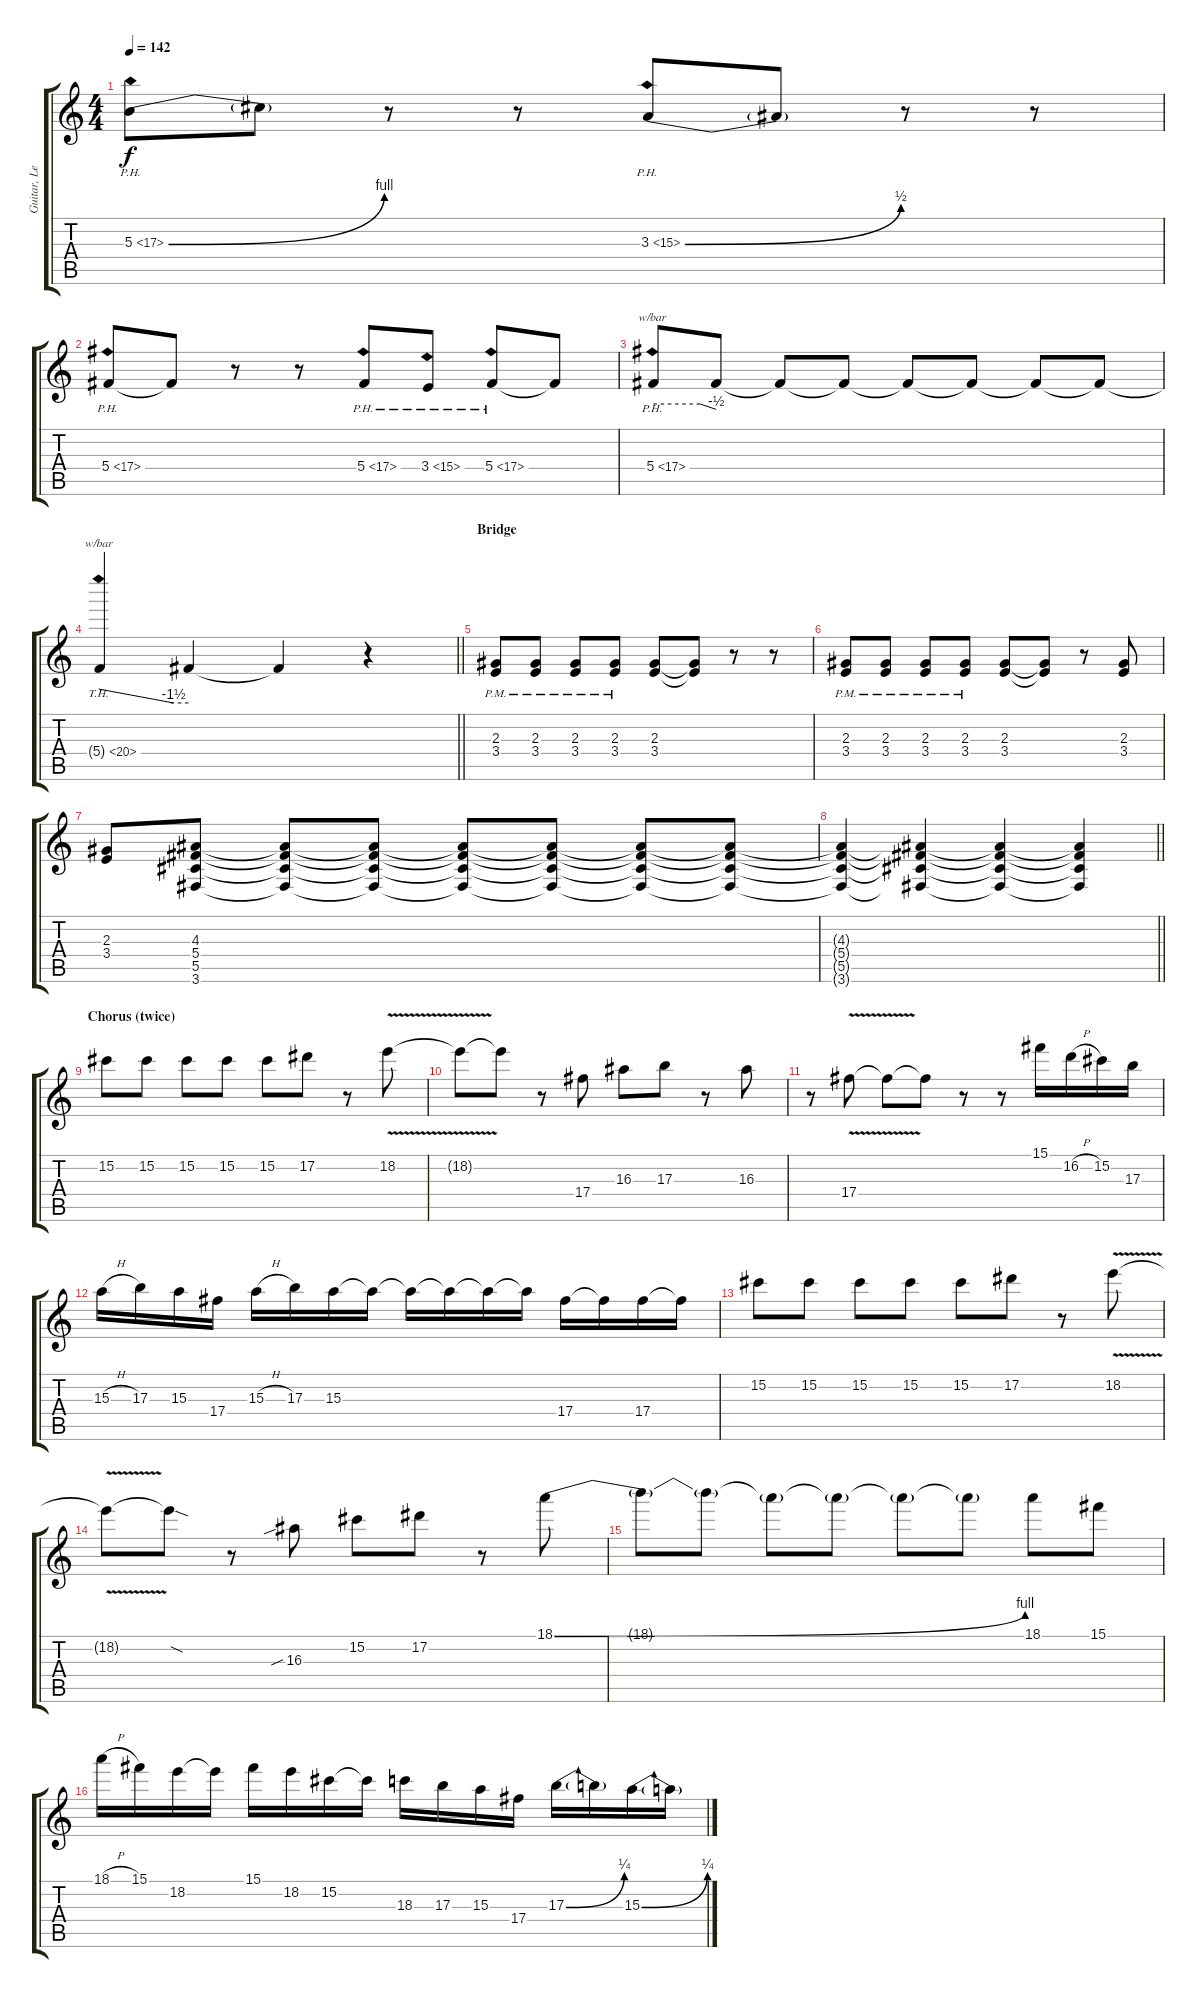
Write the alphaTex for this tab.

\track ("Guitar, Lead" "Guitar, Le") {mute instrument overdrivenguitar}
\staff {score tabs}
\tuning (Eb4 Bb3 Gb3 Db3 Ab2 Eb2) {hide}
\ts (4 4)
\tempo 142
\clef g2
\ks c
5.3{be (bend 0 0 60 4) ph 12}.8{dy f} 5.3{t}.8 r.8 r.8 3.3{be (bend 0 0 60 2) ph 12}.8 3.3{t}.8 r.8 r.8 |
5.4{ph 12}.8 5.4{t}.8 r.8 r.8 5.4{ph 12}.8 3.4{ph 12}.8 5.4{ph 12}.8 5.4{t}.8 |
5.4{ph 12}.8{tbe (custom default 0 0 45 0 60 -2)} 5.4{t}.8 5.4{t}.8 5.4{t}.8 5.4{t}.8 5.4{t}.8 5.4{t}.8 5.4{t}.8 |
\barLineRight lightlight
5.4{th 15 t}.4{tbe (custom default 0 0 50 -6 60 -6)} 5.4{t}.4 5.4{t}.4 r.4 |
\section ("" "Bridge")
(2.3 3.4{pm}).8 (2.3 3.4{pm}).8 (2.3 3.4{pm}).8 (2.3 3.4{pm}).8 (2.3 3.4).8 (2.3{t} 3.4{t}).8 r.8 r.8 |
(2.3 3.4{pm}).8 (2.3 3.4{pm}).8 (2.3 3.4{pm}).8 (2.3 3.4{pm}).8 (2.3 3.4).8 (2.3{t} 3.4{t}).8 r.8 (2.3 3.4).8 |
(2.3 3.4).8 (4.3 5.4 5.5 3.6).8 (4.3{t} 5.4{t} 5.5{t} 3.6{t}).8 (4.3{t} 5.4{t} 5.5{t} 3.6{t}).8 (4.3{t} 5.4{t} 5.5{t} 3.6{t}).8 (4.3{t} 5.4{t} 5.5{t} 3.6{t}).8 (4.3{t} 5.4{t} 5.5{t} 3.6{t}).8 (4.3{t} 5.4{t} 5.5{t} 3.6{t}).8 |
\barLineRight lightlight
(4.3{t} 5.4{t} 5.5{t} 3.6{t}).4 (4.3{t} 5.4{t} 5.5{t} 3.6{t}).4 (4.3{t} 5.4{t} 5.5{t} 3.6{t}).4 (4.3{t} 5.4{t} 5.5{t} 3.6{t}).4 |
\section ("" "Chorus (twice)")
15.2.8 15.2.8 15.2.8 15.2.8 15.2.8 17.2.8 r.8 18.2{v}.8 |
18.2{t}.8 18.2{t}.8 r.8 17.4.8 16.3.8 17.3.8 r.8 16.3.8 |
r.8 17.4{v}.8 17.4{t}.8 17.4{t}.8 r.8 r.8 15.1.16 16.2{h}.16 15.2.16 17.3.16 |
15.3{h}.16 17.3.16 15.3.16 17.4.16 15.3{h}.16 17.3.16 15.3.16 15.3{t}.16 15.3{t}.16 15.3{t}.16 15.3{t}.16 15.3{t}.16 17.4.16 17.4{t}.16 17.4.16 17.4{t}.16 |
15.2.8 15.2.8 15.2.8 15.2.8 15.2.8 17.2.8 r.8 18.2{v}.8 |
18.2{t}.8 18.2{sod t}.8 r.8 16.3{sib}.8 15.2.8 17.2.8 r.8 18.1{be (bend 0 0 60 4)}.8 |
18.1{t}.8 18.1{t}.8 18.1{t}.8 18.1{t}.8 18.1{t}.8 18.1{t}.8 18.1.8 15.1.8 |
18.1{h}.16 15.1.16 18.2.16 18.2{t}.16 15.1.16 18.2.16 15.2.16 15.2{t}.16 18.3.16 17.3.16 15.3.16 17.4.16 17.3{be (bend 0 0 60 1)}.16 17.3{t}.16 15.3{be (bend 0 0 60 1)}.16 15.3{t}.16
